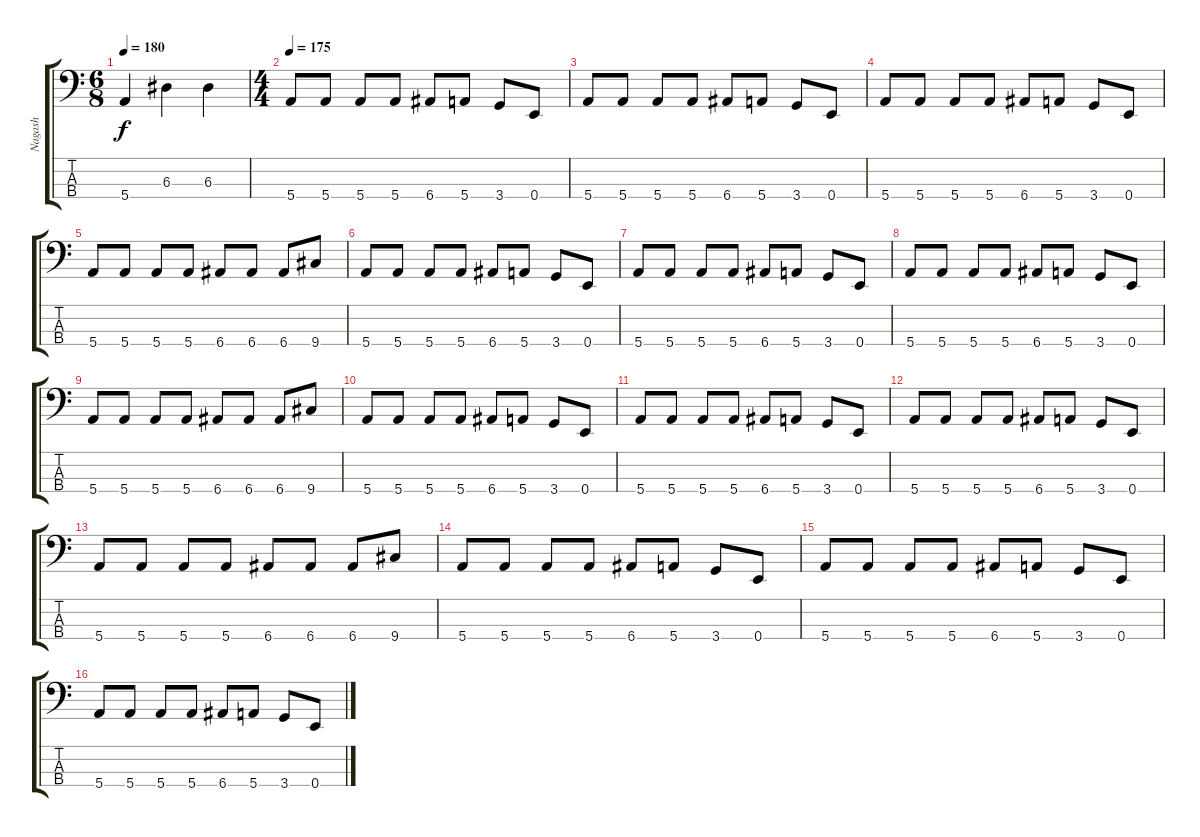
\track ("Nagash" "Nagash") {instrument electricbassfinger}
\staff {score tabs}
\tuning (G2 D2 A1 E1) {hide}
\ts (6 8)
\tempo 180
\clef f4
\ks c
5.4.4{dy f} 6.3.4 6.3.4 |
\ts (4 4)
\tempo 175
5.4.8 5.4.8 5.4.8 5.4.8 6.4.8 5.4.8 3.4.8 0.4.8 |
5.4.8 5.4.8 5.4.8 5.4.8 6.4.8 5.4.8 3.4.8 0.4.8 |
5.4.8 5.4.8 5.4.8 5.4.8 6.4.8 5.4.8 3.4.8 0.4.8 |
5.4.8 5.4.8 5.4.8 5.4.8 6.4.8 6.4.8 6.4.8 9.4.8 |
5.4.8 5.4.8 5.4.8 5.4.8 6.4.8 5.4.8 3.4.8 0.4.8 |
5.4.8 5.4.8 5.4.8 5.4.8 6.4.8 5.4.8 3.4.8 0.4.8 |
5.4.8 5.4.8 5.4.8 5.4.8 6.4.8 5.4.8 3.4.8 0.4.8 |
5.4.8 5.4.8 5.4.8 5.4.8 6.4.8 6.4.8 6.4.8 9.4.8 |
5.4.8 5.4.8 5.4.8 5.4.8 6.4.8 5.4.8 3.4.8 0.4.8 |
5.4.8 5.4.8 5.4.8 5.4.8 6.4.8 5.4.8 3.4.8 0.4.8 |
5.4.8 5.4.8 5.4.8 5.4.8 6.4.8 5.4.8 3.4.8 0.4.8 |
5.4.8 5.4.8 5.4.8 5.4.8 6.4.8 6.4.8 6.4.8 9.4.8 |
5.4.8 5.4.8 5.4.8 5.4.8 6.4.8 5.4.8 3.4.8 0.4.8 |
5.4.8 5.4.8 5.4.8 5.4.8 6.4.8 5.4.8 3.4.8 0.4.8 |
5.4.8 5.4.8 5.4.8 5.4.8 6.4.8 5.4.8 3.4.8 0.4.8
